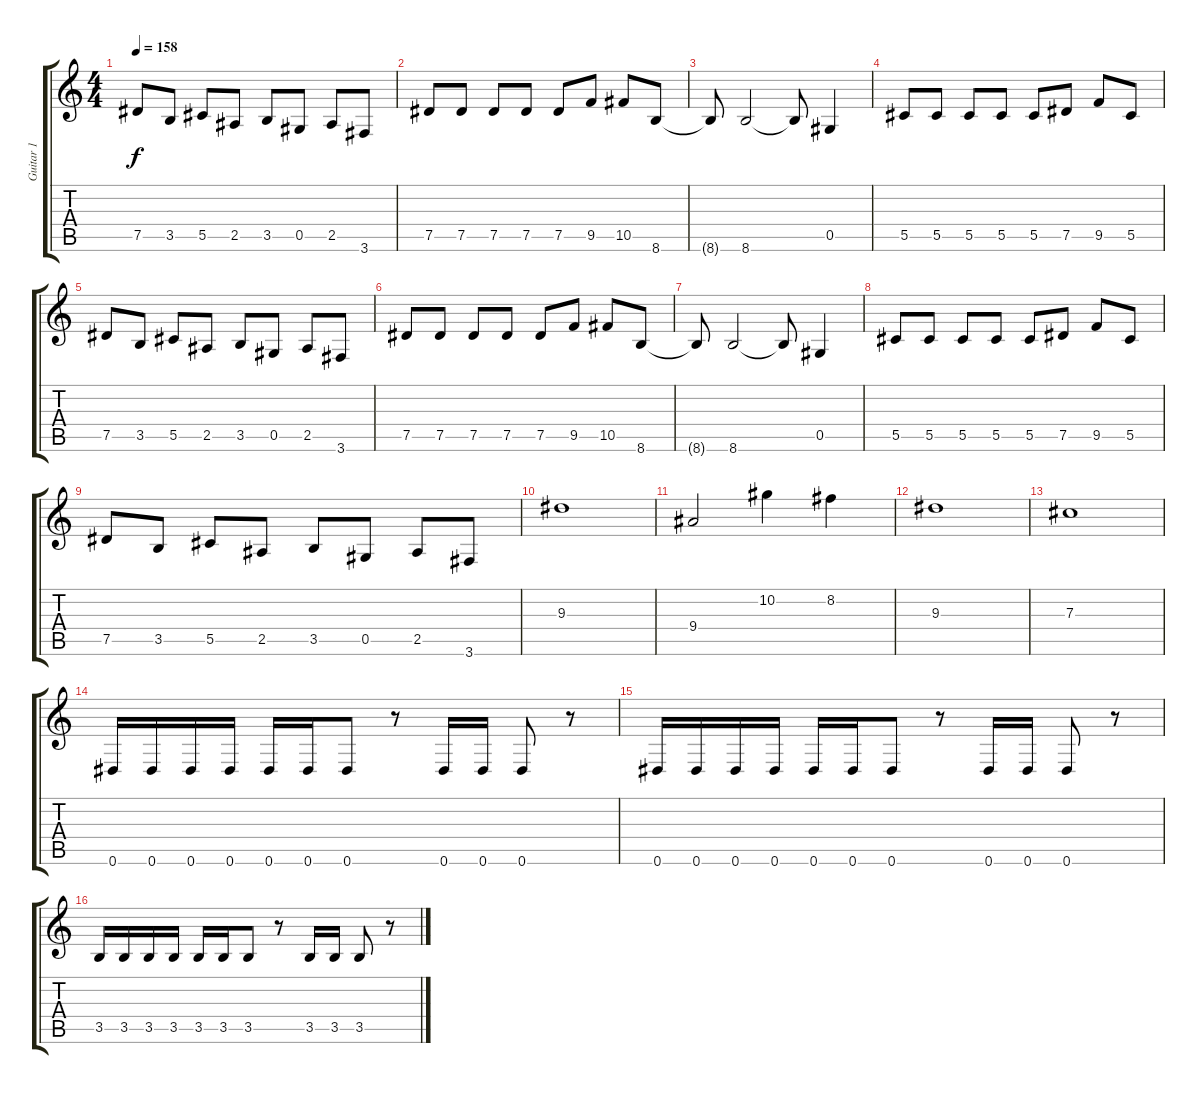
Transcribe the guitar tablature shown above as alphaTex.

\track ("Guitar 1" "Guitar 1") {instrument distortionguitar}
\staff {score tabs}
\tuning (Eb4 Bb3 Gb3 Db3 Ab2 Eb2) {hide}
\ts (4 4)
\tempo 158
\clef g2
\ks c
7.5.8{dy f} 3.5.8 5.5.8 2.5.8 3.5.8 0.5.8 2.5.8 3.6.8 |
7.5.8 7.5.8 7.5.8 7.5.8 7.5.8 9.5.8 10.5.8 8.6.8 |
8.6{t}.8 8.6.2 8.6{t}.8 0.5.4 |
5.5.8 5.5.8 5.5.8 5.5.8 5.5.8 7.5.8 9.5.8 5.5.8 |
7.5.8 3.5.8 5.5.8 2.5.8 3.5.8 0.5.8 2.5.8 3.6.8 |
7.5.8 7.5.8 7.5.8 7.5.8 7.5.8 9.5.8 10.5.8 8.6.8 |
8.6{t}.8 8.6.2 8.6{t}.8 0.5.4 |
5.5.8 5.5.8 5.5.8 5.5.8 5.5.8 7.5.8 9.5.8 5.5.8 |
7.5.8 3.5.8 5.5.8 2.5.8 3.5.8 0.5.8 2.5.8 3.6.8 |
9.3.1 |
9.4.2 10.2.4 8.2.4 |
9.3.1 |
7.3.1 |
0.6.16 0.6.16 0.6.16 0.6.16 0.6.16 0.6.16 0.6.8 r.8 0.6.16 0.6.16 0.6.8 r.8 |
0.6.16 0.6.16 0.6.16 0.6.16 0.6.16 0.6.16 0.6.8 r.8 0.6.16 0.6.16 0.6.8 r.8 |
3.5.16 3.5.16 3.5.16 3.5.16 3.5.16 3.5.16 3.5.8 r.8 3.5.16 3.5.16 3.5.8 r.8
